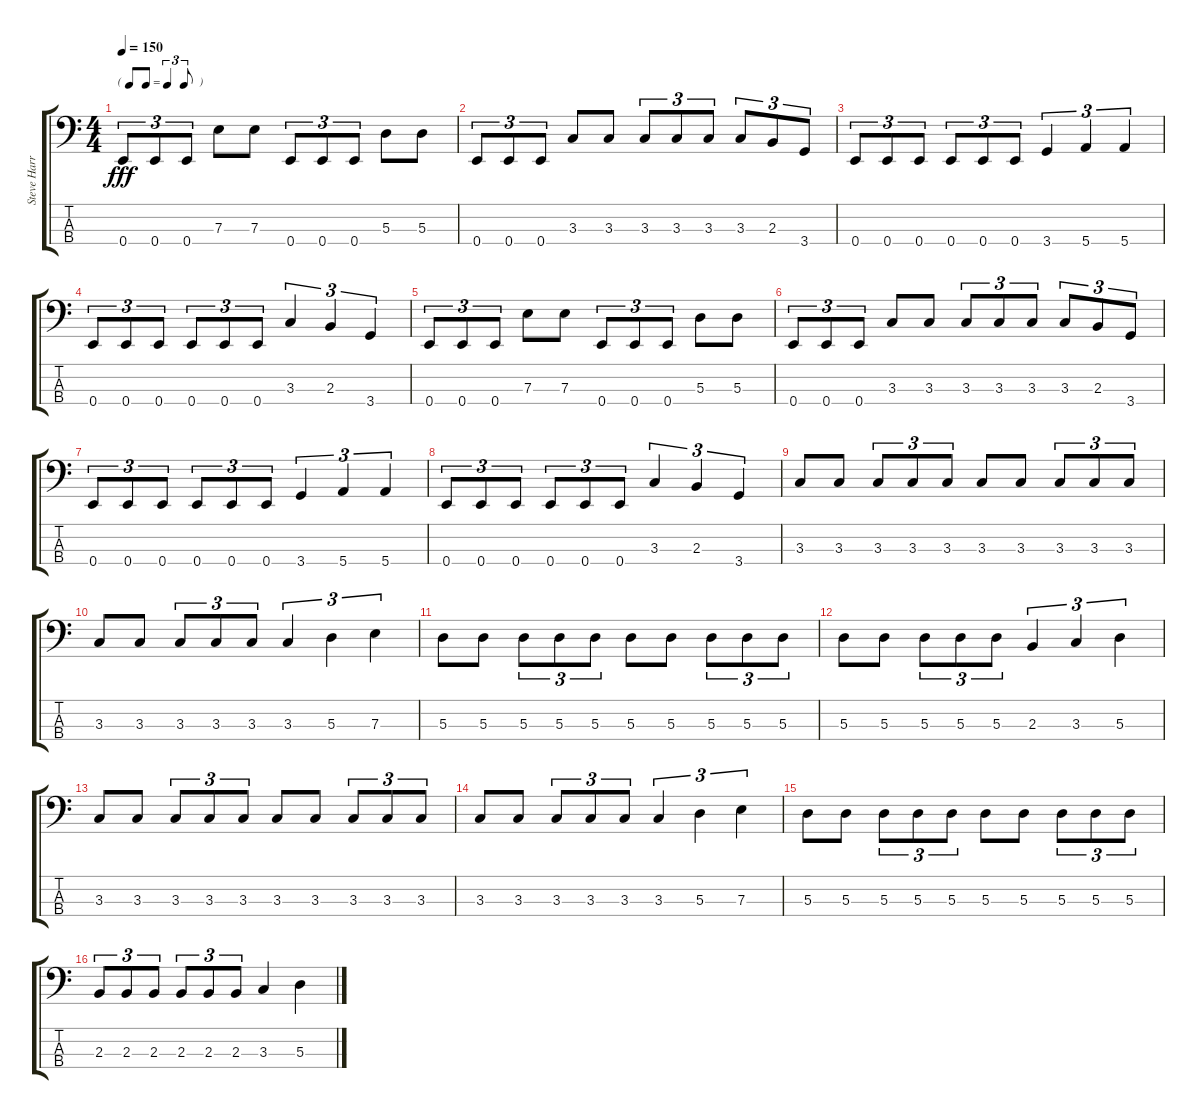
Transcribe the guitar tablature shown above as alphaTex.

\track ("Steve Harris" "Steve Harr") {instrument electricbassfinger}
\staff {score tabs}
\tuning (G2 D2 A1 E1) {hide}
\ts (4 4)
\tf triplet8th
\tempo 150
\clef f4
\ks c
0.4.8{tu (3 2) dy fff} 0.4.8{tu (3 2)} 0.4.8{tu (3 2)} 7.3.8 7.3.8 0.4.8{tu (3 2)} 0.4.8{tu (3 2)} 0.4.8{tu (3 2)} 5.3.8 5.3.8 |
0.4.8{tu (3 2)} 0.4.8{tu (3 2)} 0.4.8{tu (3 2)} 3.3.8 3.3.8 3.3.8{tu (3 2)} 3.3.8{tu (3 2)} 3.3.8{tu (3 2)} 3.3.8{tu (3 2)} 2.3.8{tu (3 2)} 3.4.8{tu (3 2)} |
0.4.8{tu (3 2)} 0.4.8{tu (3 2)} 0.4.8{tu (3 2)} 0.4.8{tu (3 2)} 0.4.8{tu (3 2)} 0.4.8{tu (3 2)} 3.4.4{tu (3 2)} 5.4.4{tu (3 2)} 5.4.4{tu (3 2)} |
0.4.8{tu (3 2)} 0.4.8{tu (3 2)} 0.4.8{tu (3 2)} 0.4.8{tu (3 2)} 0.4.8{tu (3 2)} 0.4.8{tu (3 2)} 3.3.4{tu (3 2)} 2.3.4{tu (3 2)} 3.4.4{tu (3 2)} |
0.4.8{tu (3 2)} 0.4.8{tu (3 2)} 0.4.8{tu (3 2)} 7.3.8 7.3.8 0.4.8{tu (3 2)} 0.4.8{tu (3 2)} 0.4.8{tu (3 2)} 5.3.8 5.3.8 |
0.4.8{tu (3 2)} 0.4.8{tu (3 2)} 0.4.8{tu (3 2)} 3.3.8 3.3.8 3.3.8{tu (3 2)} 3.3.8{tu (3 2)} 3.3.8{tu (3 2)} 3.3.8{tu (3 2)} 2.3.8{tu (3 2)} 3.4.8{tu (3 2)} |
0.4.8{tu (3 2)} 0.4.8{tu (3 2)} 0.4.8{tu (3 2)} 0.4.8{tu (3 2)} 0.4.8{tu (3 2)} 0.4.8{tu (3 2)} 3.4.4{tu (3 2)} 5.4.4{tu (3 2)} 5.4.4{tu (3 2)} |
0.4.8{tu (3 2)} 0.4.8{tu (3 2)} 0.4.8{tu (3 2)} 0.4.8{tu (3 2)} 0.4.8{tu (3 2)} 0.4.8{tu (3 2)} 3.3.4{tu (3 2)} 2.3.4{tu (3 2)} 3.4.4{tu (3 2)} |
3.3.8 3.3.8 3.3.8{tu (3 2)} 3.3.8{tu (3 2)} 3.3.8{tu (3 2)} 3.3.8 3.3.8 3.3.8{tu (3 2)} 3.3.8{tu (3 2)} 3.3.8{tu (3 2)} |
3.3.8 3.3.8 3.3.8{tu (3 2)} 3.3.8{tu (3 2)} 3.3.8{tu (3 2)} 3.3.4{tu (3 2)} 5.3.4{tu (3 2)} 7.3.4{tu (3 2)} |
5.3.8 5.3.8 5.3.8{tu (3 2)} 5.3.8{tu (3 2)} 5.3.8{tu (3 2)} 5.3.8 5.3.8 5.3.8{tu (3 2)} 5.3.8{tu (3 2)} 5.3.8{tu (3 2)} |
5.3.8 5.3.8 5.3.8{tu (3 2)} 5.3.8{tu (3 2)} 5.3.8{tu (3 2)} 2.3.4{tu (3 2)} 3.3.4{tu (3 2)} 5.3.4{tu (3 2)} |
3.3.8 3.3.8 3.3.8{tu (3 2)} 3.3.8{tu (3 2)} 3.3.8{tu (3 2)} 3.3.8 3.3.8 3.3.8{tu (3 2)} 3.3.8{tu (3 2)} 3.3.8{tu (3 2)} |
3.3.8 3.3.8 3.3.8{tu (3 2)} 3.3.8{tu (3 2)} 3.3.8{tu (3 2)} 3.3.4{tu (3 2)} 5.3.4{tu (3 2)} 7.3.4{tu (3 2)} |
5.3.8 5.3.8 5.3.8{tu (3 2)} 5.3.8{tu (3 2)} 5.3.8{tu (3 2)} 5.3.8 5.3.8 5.3.8{tu (3 2)} 5.3.8{tu (3 2)} 5.3.8{tu (3 2)} |
2.3.8{tu (3 2)} 2.3.8{tu (3 2)} 2.3.8{tu (3 2)} 2.3.8{tu (3 2)} 2.3.8{tu (3 2)} 2.3.8{tu (3 2)} 3.3.4 5.3.4
